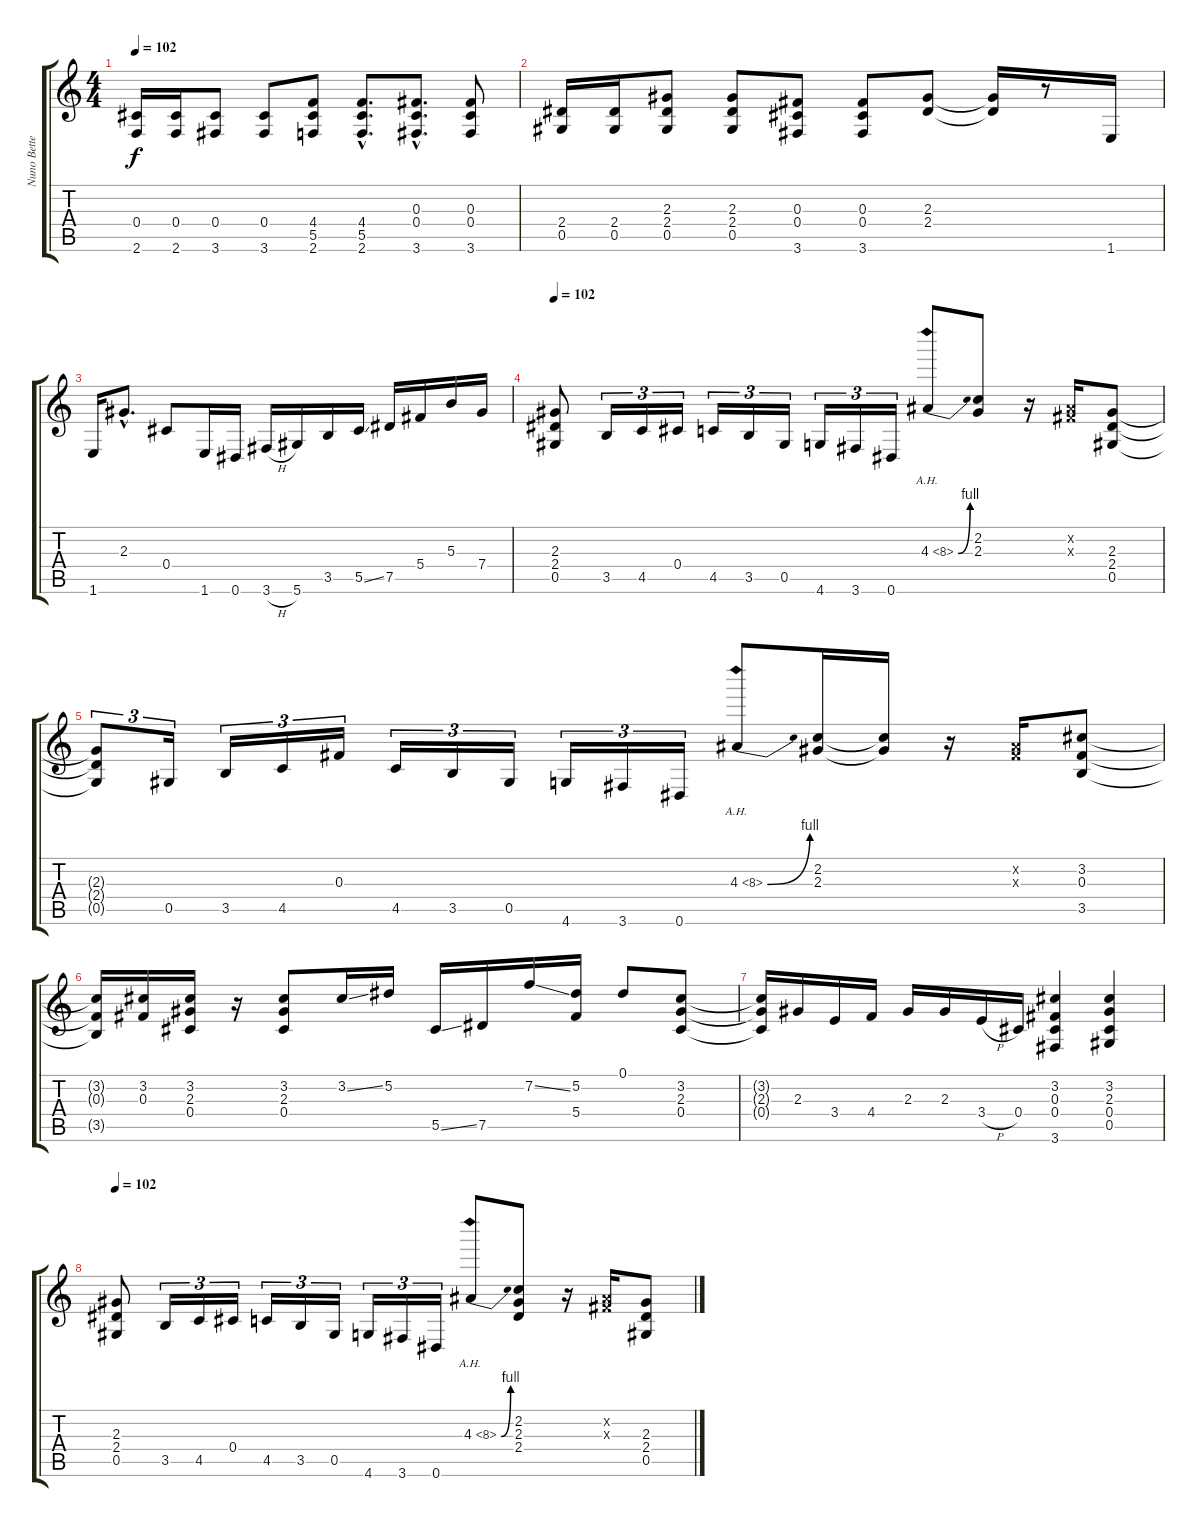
\track ("Nuno Bettencourt" "Nuno Bette") {instrument overdrivenguitar}
\staff {score tabs}
\tuning (Eb4 Bb3 Gb3 Db3 Ab2 Eb2) {hide}
\ts (4 4)
\tempo 102
\clef g2
\ks c
(0.4 2.6).16{dy f} (0.4 2.6).16 (0.4 3.6).8 (0.4 3.6).8 (4.4 5.5 2.6).8 (4.4{hac} 5.5{hac} 2.6{hac}).8{d} (0.3{hac} 0.4{hac} 3.6{hac}).8{d} (0.3 0.4 3.6).8 |
(2.4 0.5).16 (2.4 0.5).16 (2.3 2.4 0.5).8 (2.3 2.4 0.5).8 (0.3 0.4 3.6).8 (0.3 0.4 3.6).8 (2.3 2.4).8 (2.3{t} 2.4{t}).16 r.8 1.6.16 |
1.6.16 2.3{hac}.8{d} 0.4.8 1.6.16 0.6.16 3.6{h}.16 5.6.16 3.5.16 5.5{ss}.16 7.5.16 5.4.16 5.3.16 7.4.16 |
\tempo 102
(2.3 2.4 0.5).8 3.5.16{tu (3 2)} 4.5.16{tu (3 2)} 0.4.16{tu (3 2)} 4.5.16{tu (3 2)} 3.5.16{tu (3 2)} 0.5.16{tu (3 2)} 4.6.16{tu (3 2)} 3.6.16{tu (3 2)} 0.6.16{tu (3 2)} 4.3{be (bend 0 0 60 4) ah 4}.8 (2.2 2.3).8 r.16 (0.2{x} 0.3{x}).16 (2.3 2.4 0.5).8 |
(2.3{t} 2.4{t} 0.5{t}).8{tu (3 2)} 0.5.16{tu (3 2)} 3.5.16{tu (3 2)} 4.5.16{tu (3 2)} 0.3.16{tu (3 2)} 4.5.16{tu (3 2)} 3.5.16{tu (3 2)} 0.5.16{tu (3 2)} 4.6.16{tu (3 2)} 3.6.16{tu (3 2)} 0.6.16{tu (3 2)} 4.3{be (bend 0 0 60 4) ah 4}.8 (2.2 2.3).16 (2.2{t} 2.3{t}).16 r.16 (0.2{x} 0.3{x}).16 (3.2 0.3 3.5).8 |
(3.2{t} 0.3{t} 3.5{t}).16 (3.2 0.3).16 (3.2 2.3 0.4).16 r.16 (3.2 2.3 0.4).8 3.2{ss}.16 5.2.16 5.5{ss}.16 7.5.16 7.2{ss}.16 (5.2 5.4).16 0.1.8 (3.2 2.3 0.4).8 |
(3.2{t} 2.3{t} 0.4{t}).16 2.3.16 3.4.16 4.4.16 2.3.16 2.3.16 3.4{h}.16 0.4.16 (3.2 0.3 0.4 3.6).4 (3.2 2.3 0.4 0.5).4 |
\tempo 102
(2.3 2.4 0.5).8 3.5.16{tu (3 2)} 4.5.16{tu (3 2)} 0.4.16{tu (3 2)} 4.5.16{tu (3 2)} 3.5.16{tu (3 2)} 0.5.16{tu (3 2)} 4.6.16{tu (3 2)} 3.6.16{tu (3 2)} 0.6.16{tu (3 2)} 4.3{be (bend 0 0 60 4) ah 4}.8 (2.2 2.3 2.4).8 r.16 (0.2{x} 0.3{x}).16 (2.3 2.4 0.5).8
